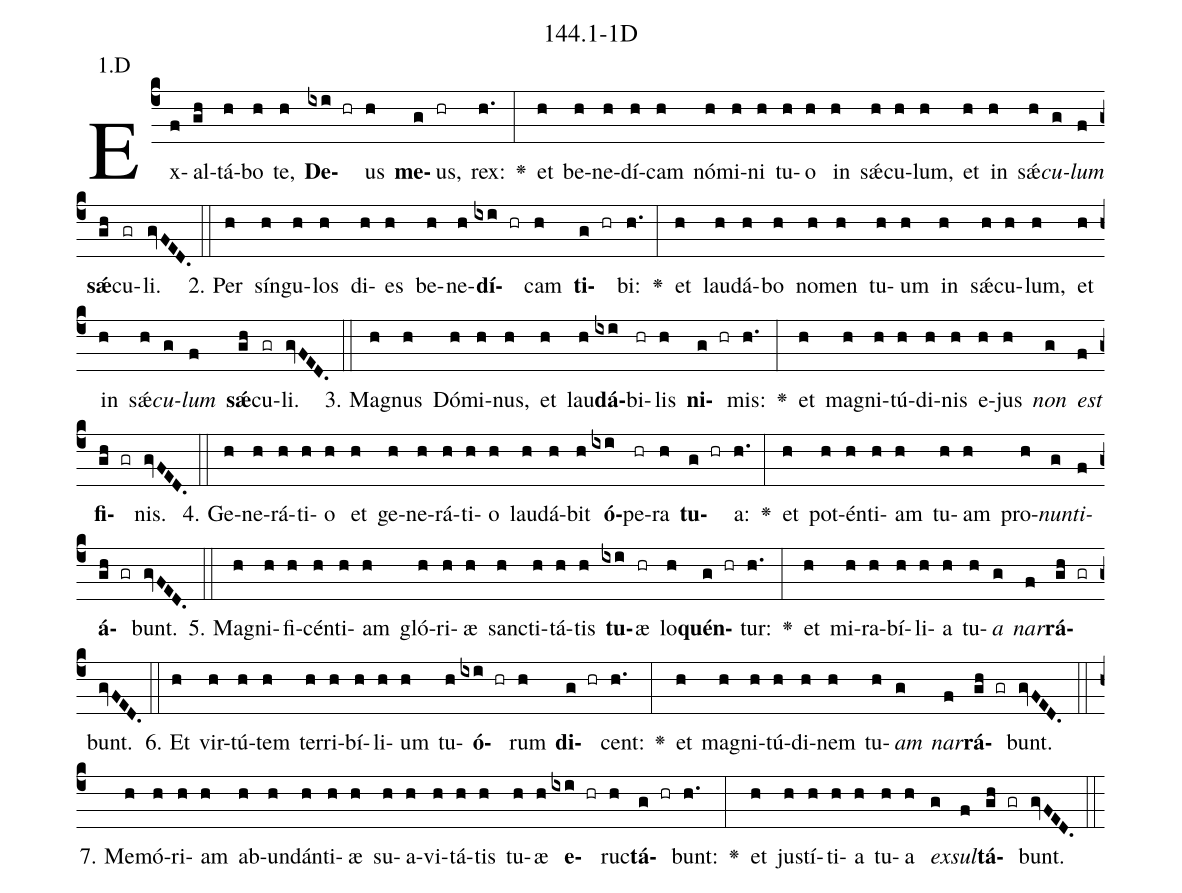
name: 144.1-1D;
annotation: 1.D;
%%
(c4)Ex(f)al(gh)tá(h)bo(h) te,(h) <b>De</b>(ixi hr)us(h) <b>me</b>(g)us,(hr) rex:(h.) <v>\greheightstar</v>(:) et(h) be(h)ne(h)dí(h)cam(h) nó(h)mi(h)ni(h) tu(h)o(h) in(h) sǽ(h)cu(h)lum,(h) et(h) in(h) sǽ(h)<i>cu</i>(g)<i>lum</i>(f) <b>sǽ</b>(gh)cu(gr)li.(gvFED.) (::)
2. Per(h) sín(h)gu(h)los(h) di(h)es(h) be(h)ne(h)<b>dí</b>(ixi hr)cam(h) <b>ti</b>(g hr)bi:(h.) <v>\greheightstar</v>(:) et(h) lau(h)dá(h)bo(h) no(h)men(h) tu(h)um(h) in(h) sǽ(h)cu(h)lum,(h) et(h) in(h) sǽ(h)<i>cu</i>(g)<i>lum</i>(f) <b>sǽ</b>(gh)cu(gr)li.(gvFED.) (::)
3. Ma(h)gnus(h) Dó(h)mi(h)nus,(h) et(h) lau(h)<b>dá</b>(ixi)bi(hr)lis(h) <b>ni</b>(g hr)mis:(h.) <v>\greheightstar</v>(:) et(h) ma(h)gni(h)tú(h)di(h)nis(h) e(h)jus(h) <i>non</i>(g) <i>est</i>(f) <b>fi</b>(gh gr)nis.(gvFED.) (::)
4. Ge(h)ne(h)rá(h)ti(h)o(h) et(h) ge(h)ne(h)rá(h)ti(h)o(h) lau(h)dá(h)bit(h) <b>ó</b>(ixi)pe(hr)ra(h) <b>tu</b>(g hr)a:(h.) <v>\greheightstar</v>(:) et(h) pot(h)én(h)ti(h)am(h) tu(h)am(h) pro(h)<i>nun</i>(g)<i>ti</i>(f)<b>á</b>(gh gr)bunt.(gvFED.) (::)
5. Ma(h)gni(h)fi(h)cén(h)ti(h)am(h) gló(h)ri(h)æ(h) sanc(h)ti(h)tá(h)tis(h) <b>tu</b>(ixi)æ(hr) lo(h)<b>quén</b>(g hr)tur:(h.) <v>\greheightstar</v>(:) et(h) mi(h)ra(h)bí(h)li(h)a(h) tu(h)<i>a</i>(g) <i>nar</i>(f)<b>rá</b>(gh gr)bunt.(gvFED.) (::)
6. Et(h) vir(h)tú(h)tem(h) ter(h)ri(h)bí(h)li(h)um(h) tu(h)<b>ó</b>(ixi hr)rum(h) <b>di</b>(g hr)cent:(h.) <v>\greheightstar</v>(:) et(h) ma(h)gni(h)tú(h)di(h)nem(h) tu(h)<i>am</i>(g) <i>nar</i>(f)<b>rá</b>(gh gr)bunt.(gvFED.) (::)
7. Me(h)mó(h)ri(h)am(h) ab(h)un(h)dán(h)ti(h)æ(h) su(h)a(h)vi(h)tá(h)tis(h) tu(h)æ(h) <b>e</b>(ixi hr)ruc(h)<b>tá</b>(g hr)bunt:(h.) <v>\greheightstar</v>(:) et(h) jus(h)tí(h)ti(h)a(h) tu(h)a(h) <i>ex</i>(g)<i>sul</i>(f)<b>tá</b>(gh gr)bunt.(gvFED.) (::)
